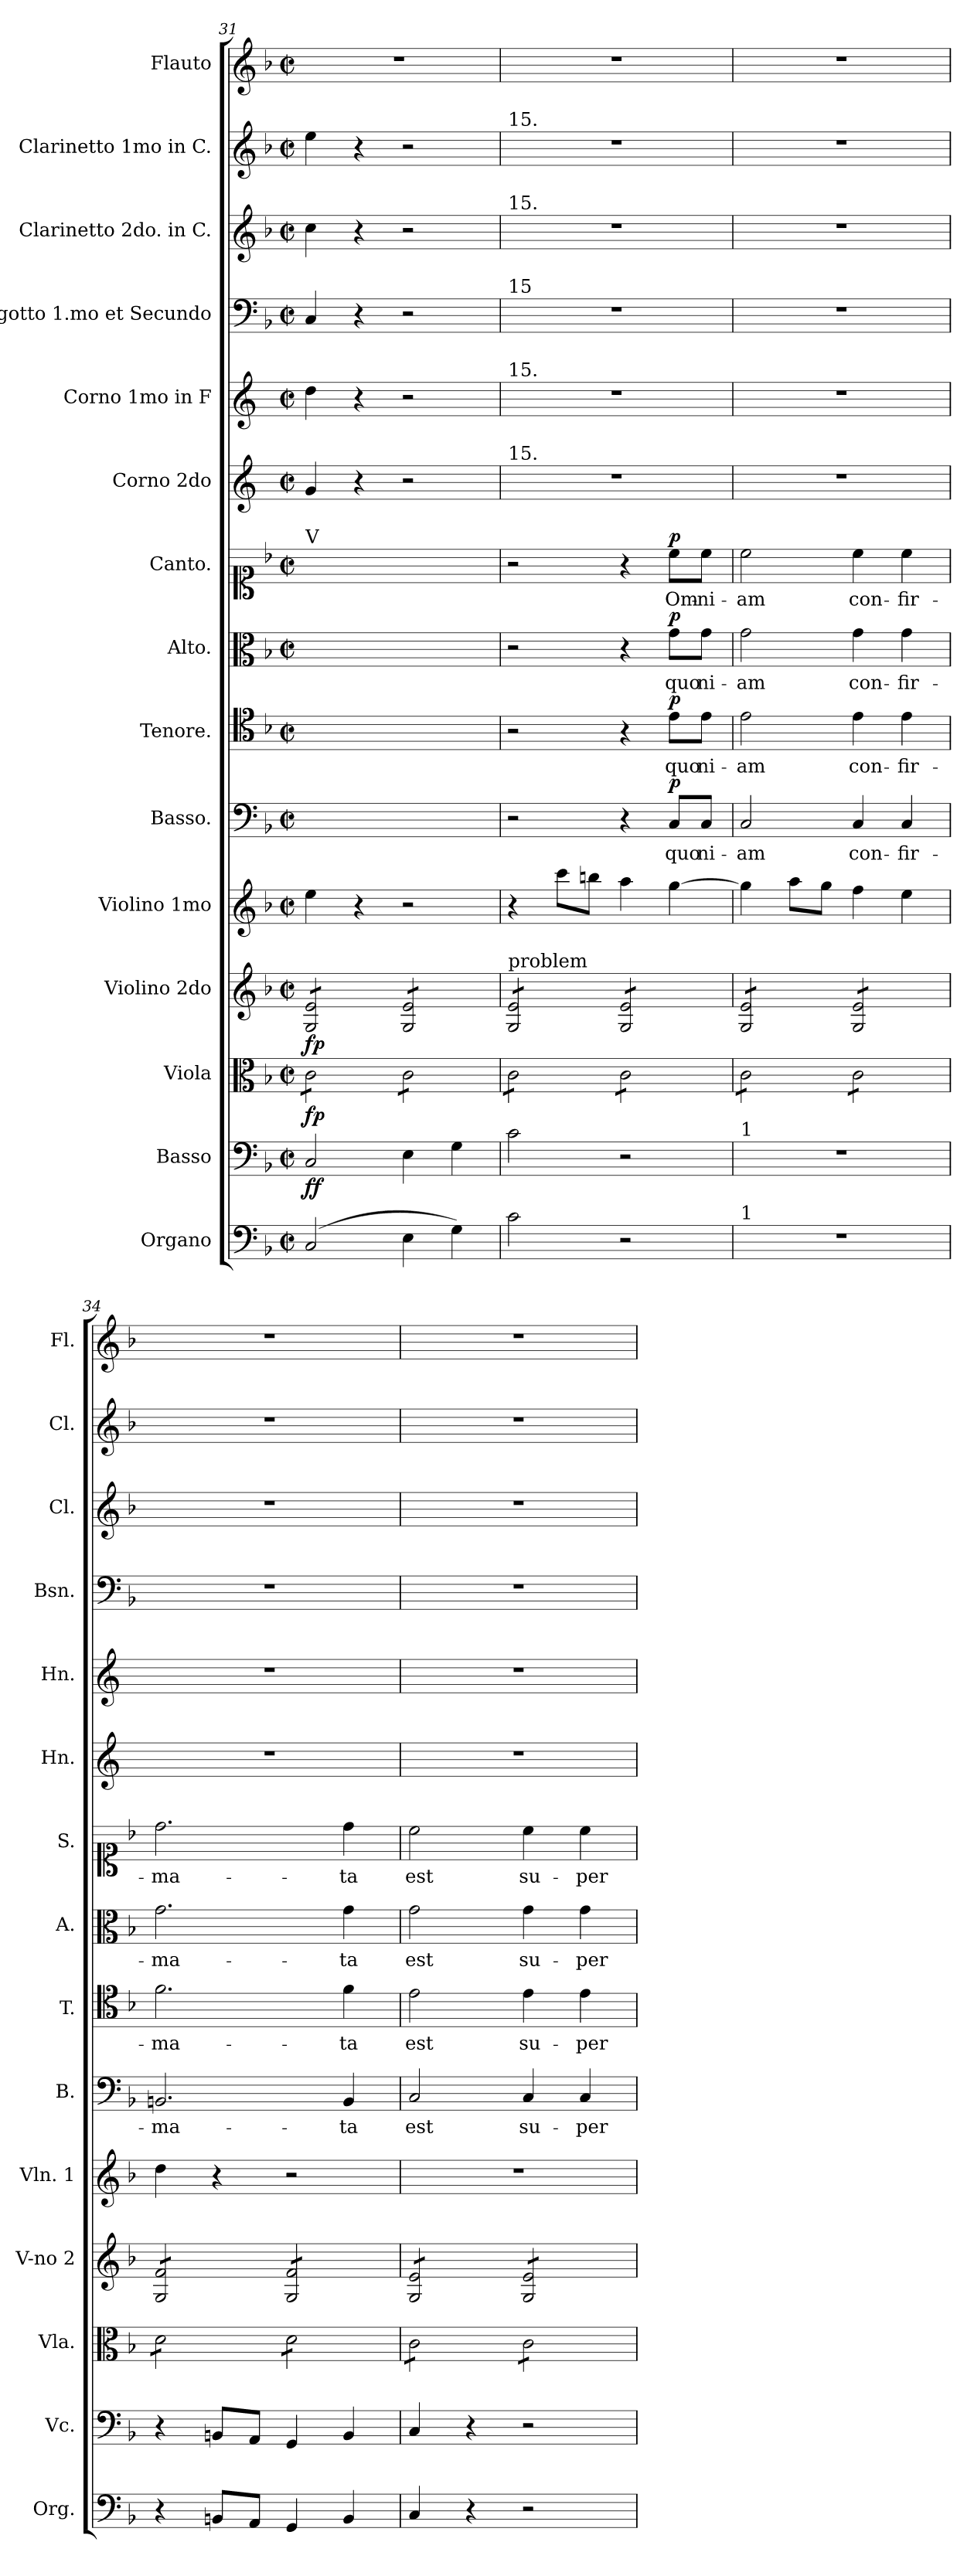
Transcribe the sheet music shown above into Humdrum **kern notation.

**kern	**kern	**dynam	**kern	**dynam	**kern	**dynam	**kern	**kern	**text	**dynam	**kern	**text	**dynam	**kern	**text	**dynam	**kern	**text	**dynam	**kern	**kern	**kern	**kern	**kern	**kern
*part15	*part14	*part14	*part13	*part13	*part12	*part12	*part11	*part10	*part10	*part10	*part9	*part9	*part9	*part8	*part8	*part8	*part7	*part7	*part7	*part6	*part5	*part4	*part3	*part2	*part1
*staff15	*staff14	*staff14	*staff13	*staff13	*staff12	*staff12	*staff11	*staff10	*staff10	*staff10	*staff9	*staff9	*staff9	*staff8	*staff8	*staff8	*staff7	*staff7	*staff7	*staff6	*staff5	*staff4	*staff3	*staff2	*staff1
*I"Organo	*I"Basso	*	*I"Viola	*	*I"Violino 2do	*	*I"Violino 1mo	*I"Basso.	*	*	*I"Tenore.	*	*	*I"Alto.	*	*	*I"Canto.	*	*	*I"Corno 2do	*I"Corno 1mo in F	*I"Fagotto 1.mo et Secundo	*I"Clarinetto 2do. in C.	*I"Clarinetto 1mo in C.	*I"Flauto
*I'Org.	*I'Vc.	*	*I'Vla.	*	*I'V-no 2	*	*I'Vln. 1	*I'B.	*	*	*I'T.	*	*	*I'A.	*	*	*I'S.	*	*	*I'Hn.	*I'Hn.	*I'Bsn.	*I'Cl.	*I'Cl.	*I'Fl.
*clefF4	*clefF4	*	*clefC3	*	*clefG2	*	*clefG2	*clefF4	*	*	*clefC4	*	*	*clefC3	*	*	*clefC1	*	*	*clefG2	*clefG2	*clefF4	*clefG2	*clefG2	*clefG2
*	*	*	*	*	*	*	*	*	*	*	*	*	*	*	*	*	*	*	*	*ITrd4c7	*ITrd4c7	*	*	*	*
*k[b-]	*k[b-]	*	*k[b-]	*	*k[b-]	*	*k[b-]	*k[b-]	*	*	*k[b-]	*	*	*k[b-]	*	*	*k[b-]	*	*	*k[b-]	*k[b-]	*k[b-]	*k[b-]	*k[b-]	*k[b-]
*F:	*F:	*	*F:	*	*F:	*	*F:	*F:	*	*	*F:	*	*	*F:	*	*	*F:	*	*	*	*	*F:	*F:	*F:	*F:
*M2/2	*M2/2	*	*M2/2	*	*M2/2	*	*M2/2	*M2/2	*	*	*M2/2	*	*	*M2/2	*	*	*M2/2	*	*	*M2/2	*M2/2	*M2/2	*M2/2	*M2/2	*M2/2
*met(c|)	*met(c|)	*	*met(c|)	*	*met(c|)	*	*met(c|)	*met(c|)	*	*	*met(c|)	*	*	*met(c|)	*	*	*met(c|)	*	*	*met(c|)	*met(c|)	*met(c|)	*met(c|)	*met(c|)	*met(c|)
=31	=31	=31	=31	=31	=31	=31	=31	=31	=31	=31	=31	=31	=31	=31	=31	=31	=31	=31	=31	=31	=31	=31	=31	=31	=31
!	!	!	!	!	!	!	!	!	!	!	!	!	!	!	!	!	!LO:TX:a:t=V	!	!	!	!	!	!	!	!
*	*	*	*tremolo	*	*	*	*	*	*	*	*	*	*	*	*	*	*	*	*	*	*	*	*	*	*
*	*	*	*	*	*tremolo	*	*	*	*	*	*	*	*	*	*	*	*	*	*	*	*	*	*	*	*
(2C/	2C/	ff	8c\L	fp	8G/ 8e/L	fp	4ee\	1ryy	.	.	1ryy	.	.	1ryy	.	.	1ryy	.	.	4c/	4g\	4C/	4cc\	4ee\	1r
.	.	.	8c\	.	8G/ 8e/	.	.	.	.	.	.	.	.	.	.	.	.	.	.	.	.	.	.	.	.
.	.	.	8c\	.	8G/ 8e/	.	4r	.	.	.	.	.	.	.	.	.	.	.	.	4r	4r	4r	4r	4r	.
.	.	.	8c\J	.	8G/ 8e/J	.	.	.	.	.	.	.	.	.	.	.	.	.	.	.	.	.	.	.	.
4E\	4E\	.	8c\L	.	8G/ 8e/L	.	2r	.	.	.	.	.	.	.	.	.	.	.	.	2r	2r	2r	2r	2r	.
.	.	.	8c\	.	8G/ 8e/	.	.	.	.	.	.	.	.	.	.	.	.	.	.	.	.	.	.	.	.
4G\)	4G\	.	8c\	.	8G/ 8e/	.	.	.	.	.	.	.	.	.	.	.	.	.	.	.	.	.	.	.	.
.	.	.	8c\J	.	8G/ 8e/J	.	.	.	.	.	.	.	.	.	.	.	.	.	.	.	.	.	.	.	.
=32	=32	=32	=32	=32	=32	=32	=32	=32	=32	=32	=32	=32	=32	=32	=32	=32	=32	=32	=32	=32	=32	=32	=32	=32	=32
!	!	!	!	!	!	!	!	!	!	!	!	!	!	!	!	!	!	!	!	!	!	!	!	!LO:TX:a:t=15.	!
!	!	!	!	!	!	!	!	!	!	!	!	!	!	!	!	!	!	!	!	!	!	!	!LO:TX:a:t=15.	!	!
!	!	!	!	!	!	!	!	!	!	!	!	!	!	!	!	!	!	!	!	!	!	!LO:TX:a:t=15	!	!	!
!	!	!	!	!	!	!	!	!	!	!	!	!	!	!	!	!	!	!	!	!	!LO:TX:a:t=15.	!	!	!	!
!	!	!	!	!	!	!	!	!	!	!	!	!	!	!	!	!	!	!	!	!LO:TX:a:t=15.	!	!	!	!	!
!	!	!	!	!	!LO:TX:a:t=problem	!	!	!	!	!	!	!	!	!	!	!	!	!	!	!	!	!	!	!	!
2c\	2c\	.	8c\L	.	8G/ 8e/L	.	4r	2r	.	.	2r	.	.	2r	.	.	2r	.	.	1r	1r	1r	1r	1r	1r
.	.	.	8c\	.	8G/ 8e/	.	.	.	.	.	.	.	.	.	.	.	.	.	.	.	.	.	.	.	.
.	.	.	8c\	.	8G/ 8e/	.	8ccc\L	.	.	.	.	.	.	.	.	.	.	.	.	.	.	.	.	.	.
.	.	.	8c\J	.	8G/ 8e/J	.	8bbn\J	.	.	.	.	.	.	.	.	.	.	.	.	.	.	.	.	.	.
2r	2r	.	8c\L	.	8G/ 8e/L	.	4aa\	4r	.	.	4r	.	.	4r	.	.	4r	.	.	.	.	.	.	.	.
.	.	.	8c\	.	8G/ 8e/	.	.	.	.	.	.	.	.	.	.	.	.	.	.	.	.	.	.	.	.
!	!	!	!	!	!	!	!	!	!	!LO:DY:a	!	!	!LO:DY:a	!	!	!LO:DY:a	!	!	!LO:DY:a	!	!	!	!	!	!
.	.	.	8c\	.	8G/ 8e/	.	[4gg\	8C/L	quo-	p	8e\L	quo-	p	8g\L	quo-	p	8cc\L	Om-	p	.	.	.	.	.	.
.	.	.	8c\J	.	8G/ 8e/J	.	.	8C/J	-ni-	.	8e\J	-ni-	.	8g\J	-ni-	.	8cc\J	-ni-	.	.	.	.	.	.	.
=33	=33	=33	=33	=33	=33	=33	=33	=33	=33	=33	=33	=33	=33	=33	=33	=33	=33	=33	=33	=33	=33	=33	=33	=33	=33
!	!LO:TX:a:t=1	!	!	!	!	!	!	!	!	!	!	!	!	!	!	!	!	!	!	!	!	!	!	!	!
!LO:TX:a:t=1	!	!	!	!	!	!	!	!	!	!	!	!	!	!	!	!	!	!	!	!	!	!	!	!	!
1r	1r	.	8c\L	.	8G/ 8e/L	.	4gg\]	2C/	-am	.	2e\	-am	.	2g\	-am	.	2cc\	-am	.	1r	1r	1r	1r	1r	1r
.	.	.	8c\	.	8G/ 8e/	.	.	.	.	.	.	.	.	.	.	.	.	.	.	.	.	.	.	.	.
.	.	.	8c\	.	8G/ 8e/	.	8aa\L	.	.	.	.	.	.	.	.	.	.	.	.	.	.	.	.	.	.
.	.	.	8c\J	.	8G/ 8e/J	.	8gg\J	.	.	.	.	.	.	.	.	.	.	.	.	.	.	.	.	.	.
.	.	.	8c\L	.	8G/ 8e/L	.	4ff\	4C/	con-	.	4e\	con-	.	4g\	con-	.	4cc\	con-	.	.	.	.	.	.	.
.	.	.	8c\	.	8G/ 8e/	.	.	.	.	.	.	.	.	.	.	.	.	.	.	.	.	.	.	.	.
.	.	.	8c\	.	8G/ 8e/	.	4ee\	4C/	-fir-	.	4e\	-fir-	.	4g\	-fir-	.	4cc\	-fir-	.	.	.	.	.	.	.
.	.	.	8c\J	.	8G/ 8e/J	.	.	.	.	.	.	.	.	.	.	.	.	.	.	.	.	.	.	.	.
=34	=34	=34	=34	=34	=34	=34	=34	=34	=34	=34	=34	=34	=34	=34	=34	=34	=34	=34	=34	=34	=34	=34	=34	=34	=34
4r	4r	.	8d\L	.	8G/ 8f/L	.	4dd\	2.BBn/	-ma-	.	2.f\	-ma-	.	2.g\	-ma-	.	2.dd\	-ma-	.	1r	1r	1r	1r	1r	1r
.	.	.	8d\	.	8G/ 8f/	.	.	.	.	.	.	.	.	.	.	.	.	.	.	.	.	.	.	.	.
8BBn/L	8BBn/L	.	8d\	.	8G/ 8f/	.	4r	.	.	.	.	.	.	.	.	.	.	.	.	.	.	.	.	.	.
8AA/J	8AA/J	.	8d\J	.	8G/ 8f/J	.	.	.	.	.	.	.	.	.	.	.	.	.	.	.	.	.	.	.	.
4GG/	4GG/	.	8d\L	.	8G/ 8f/L	.	2r	.	.	.	.	.	.	.	.	.	.	.	.	.	.	.	.	.	.
.	.	.	8d\	.	8G/ 8f/	.	.	.	.	.	.	.	.	.	.	.	.	.	.	.	.	.	.	.	.
4BB/	4BB/	.	8d\	.	8G/ 8f/	.	.	4BB/	-ta	.	4f\	-ta	.	4g\	-ta	.	4dd\	-ta	.	.	.	.	.	.	.
.	.	.	8d\J	.	8G/ 8f/J	.	.	.	.	.	.	.	.	.	.	.	.	.	.	.	.	.	.	.	.
=35	=35	=35	=35	=35	=35	=35	=35	=35	=35	=35	=35	=35	=35	=35	=35	=35	=35	=35	=35	=35	=35	=35	=35	=35	=35
4C/	4C/	.	8c\L	.	8G/ 8e/L	.	1r	2C/	est	.	2e\	est	.	2g\	est	.	2cc\	est	.	1r	1r	1r	1r	1r	1r
.	.	.	8c\	.	8G/ 8e/	.	.	.	.	.	.	.	.	.	.	.	.	.	.	.	.	.	.	.	.
4r	4r	.	8c\	.	8G/ 8e/	.	.	.	.	.	.	.	.	.	.	.	.	.	.	.	.	.	.	.	.
.	.	.	8c\J	.	8G/ 8e/J	.	.	.	.	.	.	.	.	.	.	.	.	.	.	.	.	.	.	.	.
2r	2r	.	8c\L	.	8G/ 8e/L	.	.	4C/	su-	.	4e\	su-	.	4g\	su-	.	4cc\	su-	.	.	.	.	.	.	.
.	.	.	8c\	.	8G/ 8e/	.	.	.	.	.	.	.	.	.	.	.	.	.	.	.	.	.	.	.	.
.	.	.	8c\	.	8G/ 8e/	.	.	4C/	-per	.	4e\	-per	.	4g\	-per	.	4cc\	-per	.	.	.	.	.	.	.
.	.	.	8c\J	.	8G/ 8e/J	.	.	.	.	.	.	.	.	.	.	.	.	.	.	.	.	.	.	.	.
*	*	*	*	*	*Xtremolo	*	*	*	*	*	*	*	*	*	*	*	*	*	*	*	*	*	*	*	*
*	*	*	*Xtremolo	*	*	*	*	*	*	*	*	*	*	*	*	*	*	*	*	*	*	*	*	*	*
=	=	=	=	=	=	=	=	=	=	=	=	=	=	=	=	=	=	=	=	=	=	=	=	=	=
*-	*-	*-	*-	*-	*-	*-	*-	*-	*-	*-	*-	*-	*-	*-	*-	*-	*-	*-	*-	*-	*-	*-	*-	*-	*-
